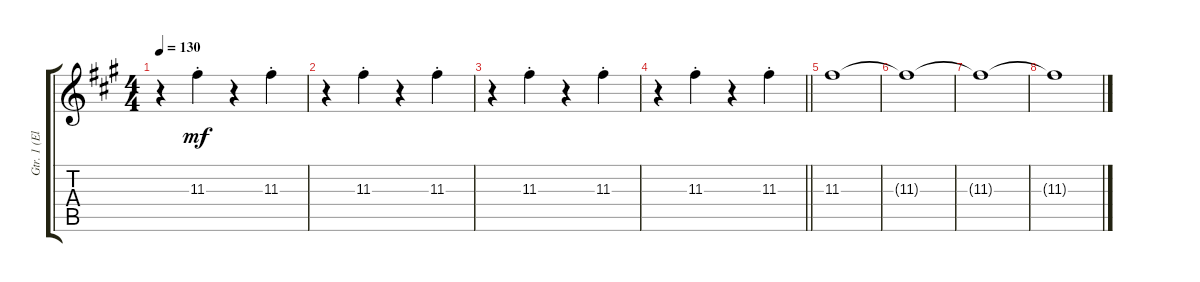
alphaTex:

\track ("Gtr. 1 (Elec. w/Overdrive)" "Gtr. 1 (El") {instrument overdrivenguitar}
\staff {score tabs}
\tuning (E4 B3 G3 D3 A2 E2) {hide}
\ts (4 4)
\tempo 130
\clef g2
\ks a
r.4{dy mf} 11.3{st}.4 r.4 11.3{st}.4 |
r.4 11.3{st}.4 r.4 11.3{st}.4 |
r.4 11.3{st}.4 r.4 11.3{st}.4 |
\barLineRight lightlight
r.4 11.3{st}.4 r.4 11.3{st}.4 |
11.3.1 |
11.3{t}.1 |
11.3{t}.1 |
11.3{t}.1
